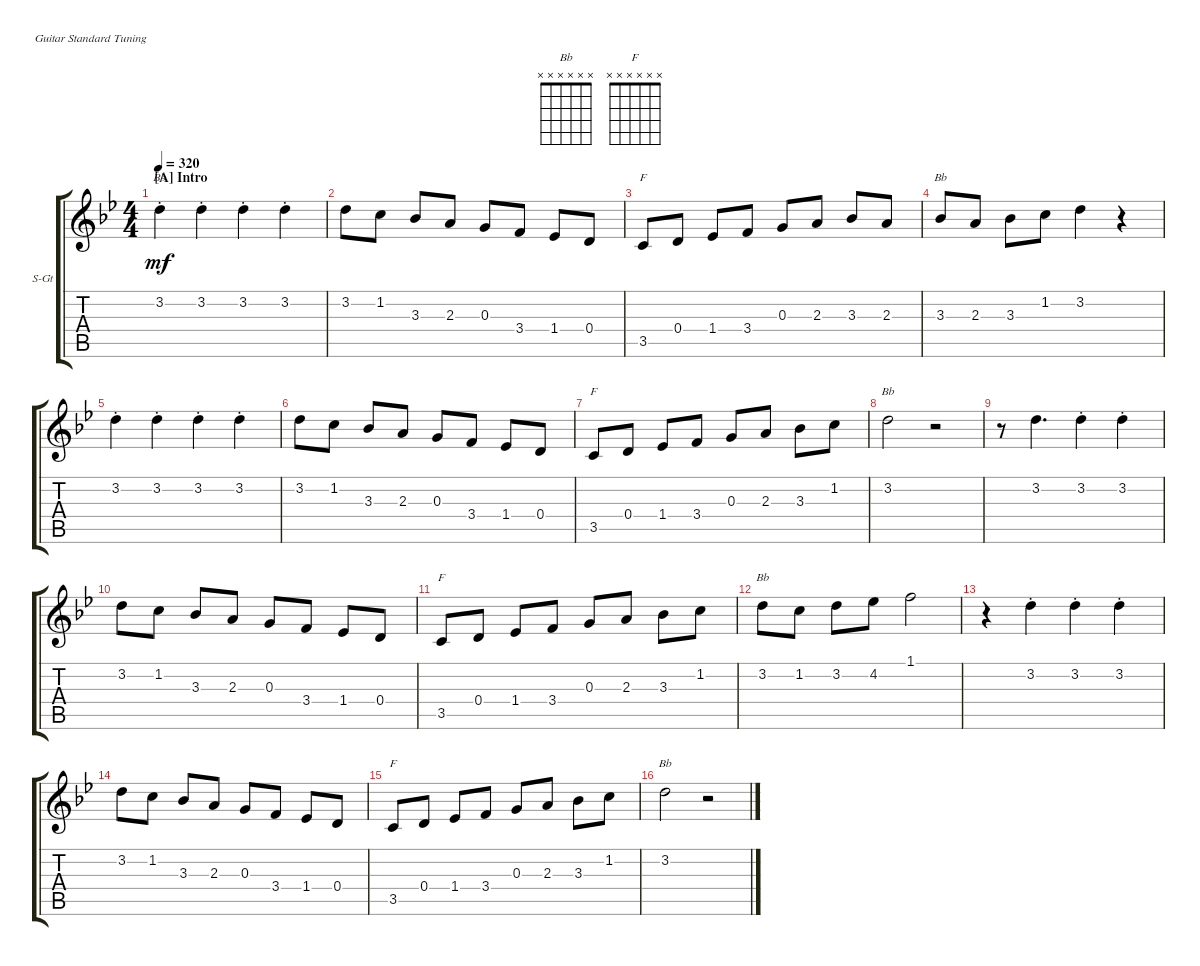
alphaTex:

\bracketExtendMode groupsimilarinstruments
\firstSystemTrackNameOrientation horizontal
\otherSystemsTrackNameOrientation horizontal
\track ("(accoustic)" "S-Gt") {instrument acousticgrandpiano}
\staff {score tabs}
\tuning (E4 B3 G3 D3 A2 E2)
\displaytranspose 12
\chord ("Bb" x x x x x x)
\chord ("F" x x x x x x)
\ts (4 4)
\section ("A" "Intro")
\tempo 320
\clef g2
\ks gminor
3.2{st}.4{ch "Bb" dy mf instrument acousticgrandpiano} 3.2{st}.4 3.2{st}.4 3.2{st}.4 |
3.2.8 1.2.8 3.3.8 2.3.8 0.3.8 3.4.8 1.4.8 0.4.8 |
3.5.8{ch "F"} 0.4.8 1.4.8 3.4.8 0.3.8 2.3.8 3.3.8 2.3.8 |
3.3.8{ch "Bb"} 2.3.8 3.3.8 1.2.8 3.2.4 r.4 |
3.2{st}.4 3.2{st}.4 3.2{st}.4 3.2{st}.4 |
3.2.8 1.2.8 3.3.8 2.3.8 0.3.8 3.4.8 1.4.8 0.4.8 |
3.5.8{ch "F"} 0.4.8 1.4.8 3.4.8 0.3.8 2.3.8 3.3.8 1.2.8 |
3.2.2{ch "Bb"} r.2 |
r.8 3.2.4{d} 3.2{st}.4 3.2{st}.4 |
3.2.8 1.2.8 3.3.8 2.3.8 0.3.8 3.4.8 1.4.8 0.4.8 |
3.5.8{ch "F"} 0.4.8 1.4.8 3.4.8 0.3.8 2.3.8 3.3.8 1.2.8 |
3.2.8{ch "Bb"} 1.2.8 3.2.8 4.2.8 1.1.2 |
r.4 3.2{st}.4 3.2{st}.4 3.2{st}.4 |
3.2.8 1.2.8 3.3.8 2.3.8 0.3.8 3.4.8 1.4.8 0.4.8 |
3.5.8{ch "F"} 0.4.8 1.4.8 3.4.8 0.3.8 2.3.8 3.3.8 1.2.8 |
3.2.2{ch "Bb"} r.2
